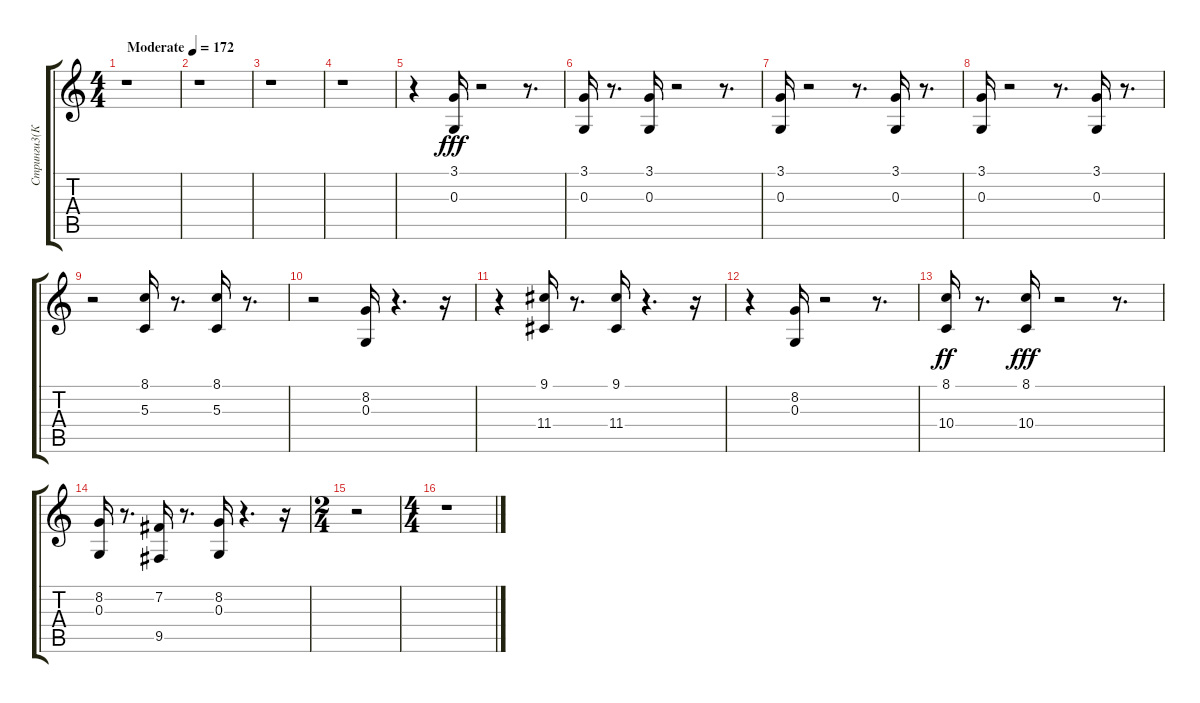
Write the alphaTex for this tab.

\track ("Стринги3(Козлов)" "Стринги3(К") {instrument orchestrahit}
\staff {score tabs}
\tuning (E4 B3 G3 D3 A2 E2) {hide}
\ts (4 4)
\tempo (172 "Moderate")
\clef g2
\ks c
r.1{dy fff instrument orchestrahit} |
r.1 |
r.1 |
r.1 |
r.4 (3.1 0.3).16 r.2 r.8{d} |
(3.1 0.3).16 r.8{d} (3.1 0.3).16 r.2 r.8{d} |
(3.1 0.3).16 r.2 r.8{d} (3.1 0.3).16 r.8{d} |
(3.1 0.3).16 r.2 r.8{d} (3.1 0.3).16 r.8{d} |
r.2 (8.1 5.3).16 r.8{d} (8.1 5.3).16 r.8{d} |
r.2 (8.2 0.3).16 r.4{d} r.16 |
r.4 (9.1 11.4).16 r.8{d} (9.1 11.4).16 r.4{d} r.16 |
r.4 (8.2 0.3).16 r.2 r.8{d} |
(8.1 10.4).16{dy ff} r.8{d} (8.1 10.4).16{dy fff} r.2 r.8{d} |
(8.2 0.3).16 r.8{d} (7.2 9.5).16 r.8{d} (8.2 0.3).16 r.4{d} r.16 |
\ts (2 4)
r.2 |
\ts (4 4)
r.1
